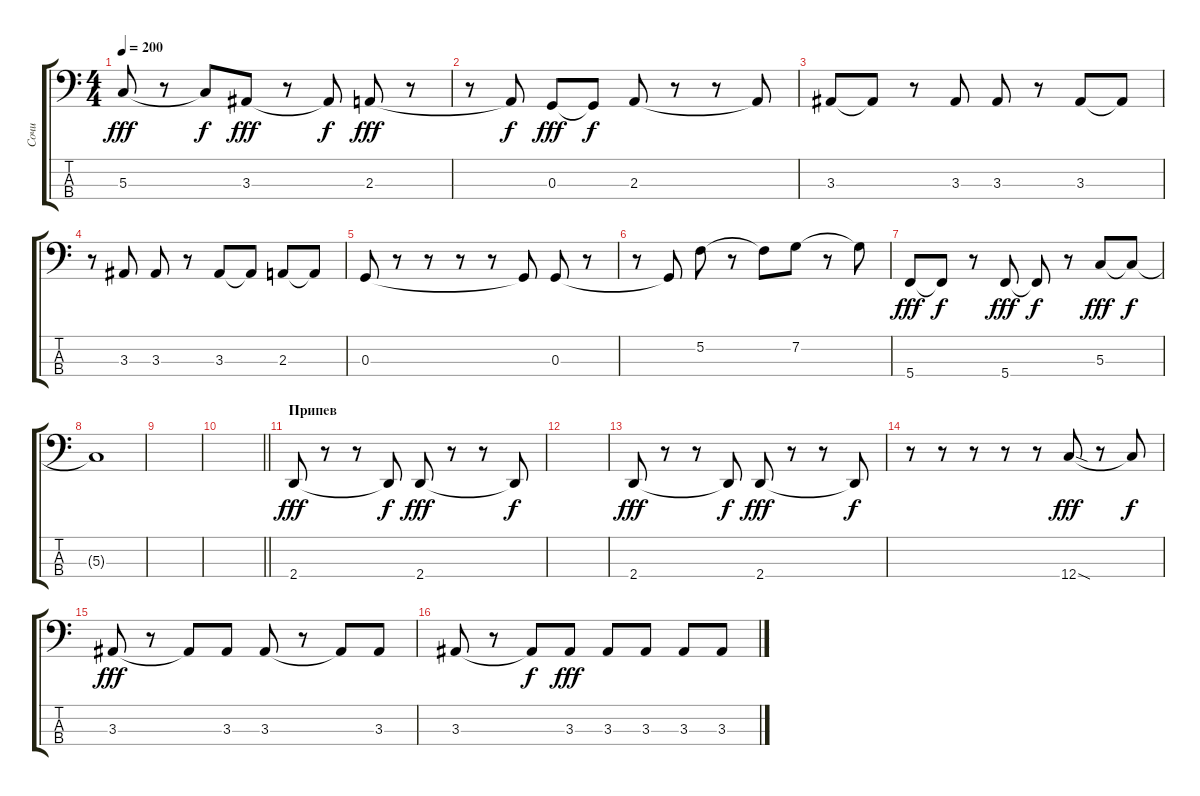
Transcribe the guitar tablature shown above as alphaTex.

\track ("Сочи" "Сочи") {instrument electricbasspick}
\staff {score tabs}
\tuning (F2 C2 G1 C1) {hide}
\ts (4 4)
\tempo 200
\clef f4
\ks c
5.3.8{dy fff} r.8 5.3{t}.8{dy f} 3.3.8{dy fff} r.8 3.3{t}.8{dy f} 2.3.8{dy fff} r.8 |
r.8 2.3{t}.8{dy f} 0.3.8{dy fff} 0.3{t}.8{dy f} 2.3.8 r.8 r.8 2.3{t}.8 |
3.3.8 3.3{t}.8 r.8 3.3.8 3.3.8 r.8 3.3.8 3.3{t}.8 |
r.8 3.3.8 3.3.8 r.8 3.3.8 3.3{t}.8 2.3.8 2.3{t}.8 |
0.3.8 r.8 r.8 r.8 r.8 0.3{t}.8 0.3.8 r.8 |
r.8 0.3{t}.8 5.2.8 r.8 5.2{t}.8 7.2.8 r.8 7.2{t}.8 |
5.4.8{dy fff} 5.4{t}.8{dy f} r.8 5.4.8{dy fff} 5.4{t}.8{dy f} r.8 5.3.8{dy fff} 5.3{t}.8{dy f} |
5.3{t}.1 |
|
\barLineRight lightlight
|
\section ("" "Припев")
2.4.8{dy fff} r.8 r.8 2.4{t}.8{dy f} 2.4.8{dy fff} r.8 r.8 2.4{t}.8{dy f} |
|
2.4.8{dy fff} r.8 r.8 2.4{t}.8{dy f} 2.4.8{dy fff} r.8 r.8 2.4{t}.8{dy f} |
r.8 r.8 r.8 r.8 r.8 12.4{sod}.8{dy fff} r.8 12.4{t}.8{dy f} |
3.3.8{dy fff} r.8 3.3{t}.8 3.3.8 3.3.8 r.8 3.3{t}.8 3.3.8 |
3.3.8 r.8 3.3{t}.8{dy f} 3.3.8{dy fff} 3.3.8 3.3.8 3.3.8 3.3.8
